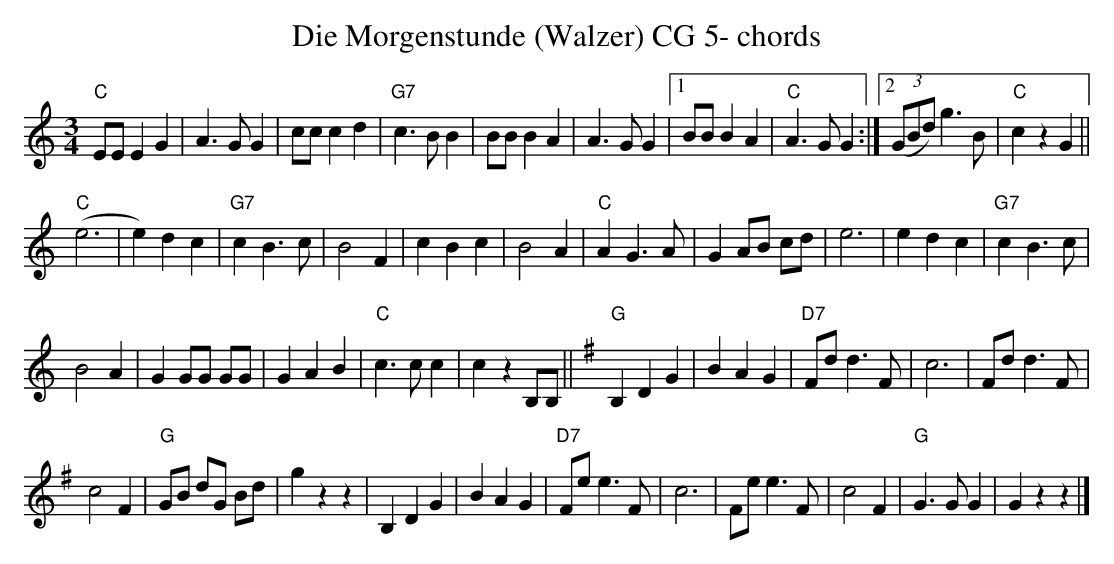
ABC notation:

X:1
T:Die Morgenstunde (Walzer) CG 5- chords
M:3/4
L:1/4
K:C %%MIDI gchordon
"C"E/2E/2 EG | A>GG | c/2c/2cd | "G7"c>BB | B/2B/2BA | A>GG |1 B/2B/2 BA | "C"A>GG :|2 ((3G/2B/2d/2) g>B | "C"czG ||
"C"(e3 | e)dc | "G7"cB>c | B2F | cBc | B2A | "C"AG>A | GA/2B/2 c/2d/2 | e3 | edc | "G7"cB>c |
B2A | GG/2G/2 G/2G/2 | GAB | "C"c>cc | czB,/2B,/2 || [K:G] "G"B,DG | BAG | "D7"F/2d/2d>F | c3 | F/2d/2d>F |
c2F | "G"G/2B/2 d/2G/2 B/2d/2 | gzz | B,DG | BAG | "D7"F/2e/2e>F | c3 | F/2e/2e>F | c2F | "G"G>GG | Gzz |]
